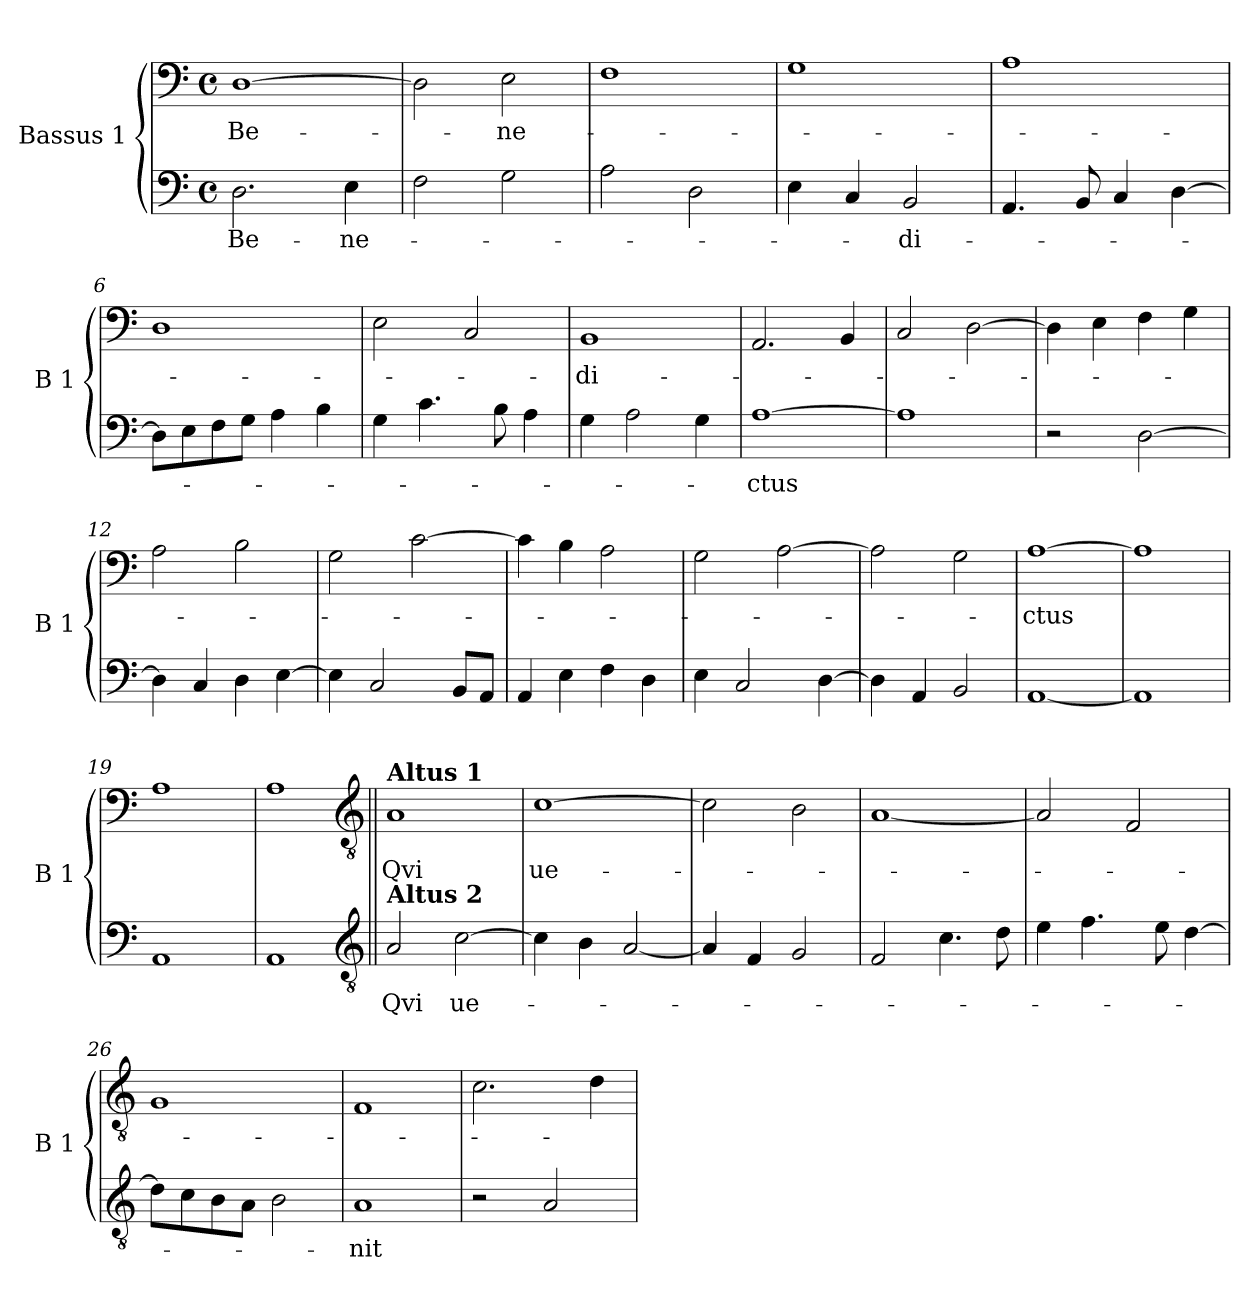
**kern	**text	**kern	**text
*part1	*part1	*part1	*part1
*staff2	*staff2	*staff1	*staff1
*I"Bassus 1	*	*	*
*I'B 1	*	*	*
*clefF4	*	*clefF4	*
*k[]	*	*k[]	*
*M4/4	*	*M4/4	*
*met(c)	*	*met(c)	*
=1	=1	=1	=1
2.D\	Be-	[1D	Be-
4E\	-ne-	.	.
=2	=2	=2	=2
2F\	.	2D\]	.
2G\	.	2E\	-ne-
=3	=3	=3	=3
2A\	.	1F	.
2D\	.	.	.
=4	=4	=4	=4
4E\	.	1G	.
4C/	.	.	.
2BB/	-di-	.	.
=5	=5	=5	=5
4.AA/	.	1A	.
8BB/	.	.	.
4C/	.	.	.
[4D\	.	.	.
=6	=6	=6	=6
8D\L]	.	1D	.
8E\	.	.	.
8F\	.	.	.
8G\J	.	.	.
4A\	.	.	.
4B\	.	.	.
=7	=7	=7	=7
4G\	.	2E\	.
4.c\	.	.	.
.	.	2C/	.
8B\	.	.	.
4A\	.	.	.
=8	=8	=8	=8
4G\	.	1BB	-di-
2A\	.	.	.
4G\	.	.	.
=9	=9	=9	=9
[1A	-ctus	2.AA/	.
.	.	4BB/	.
=10	=10	=10	=10
1A]	.	2C/	.
.	.	[2D\	.
=11	=11	=11	=11
2r	.	4D\]	.
.	.	4E\	.
[2D\	.	4F\	.
.	.	4G\	.
=12	=12	=12	=12
4D\]	.	2A\	.
4C/	.	.	.
4D\	.	2B\	.
[4E\	.	.	.
=13	=13	=13	=13
4E\]	.	2G\	.
2C/	.	.	.
.	.	[2c\	.
8BB/L	.	.	.
8AA/J	.	.	.
=14	=14	=14	=14
4AA/	.	4c\]	.
4E\	.	4B\	.
4F\	.	2A\	.
4D\	.	.	.
=15	=15	=15	=15
4E\	.	2G\	.
2C/	.	.	.
.	.	[2A\	.
[4D\	.	.	.
=16	=16	=16	=16
4D\]	.	2A\]	.
4AA/	.	.	.
2BB/	.	2G\	.
=17	=17	=17	=17
[1AA	.	[1A	-ctus
=18	=18	=18	=18
1AA]	.	1A]	.
=19	=19	=19	=19
1AA	.	1A	.
=20	=20	=20	=20
1AA	.	1A	.
*clefGv2	*	*clefGv2	*
=21||	=21||	=21||	=21||
!	!	!LO:TX:a:B:t=Altus 1	!
!LO:TX:a:B:t=Altus 2	!	!	!
2A/	Qvi	1A	Qvi
[2c\	ue-	.	.
=22	=22	=22	=22
4c\]	.	[1c	ue-
4B\	.	.	.
[2A/	.	.	.
=23	=23	=23	=23
4A/]	.	2c\]	.
4F/	.	.	.
2G/	.	2B\	.
=24	=24	=24	=24
2F/	.	[1A	.
4.c\	.	.	.
8d\	.	.	.
=25	=25	=25	=25
4e\	.	2A/]	.
4.f\	.	.	.
.	.	2F/	.
8e\	.	.	.
[4d\	.	.	.
=26	=26	=26	=26
8d\L]	.	1G	.
8c\	.	.	.
8B\	.	.	.
8A\J	.	.	.
2B\	.	.	.
=27	=27	=27	=27
1A	-nit	1F	.
=28	=28	=28	=28
2r	.	2.c\	.
2A/	.	.	.
.	.	4d\	.
=	=	=	=
*-	*-	*-	*-
